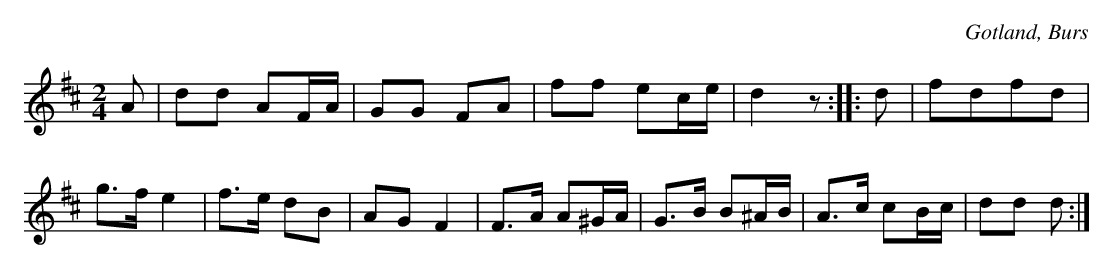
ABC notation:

X:1
T:
O:Gotland, Burs
M:2/4
L:1/16
K:D
A2|d2d2 A2FA|G2G2 F2A2|f2f2 e2ce|d4 z2::d2|f2d2f2d2|
g3f e4|f3e d2B2|A2G2 F4|F3A A2^GA|G3B B2^AB|A3c c2Bc|d2d2 d2:|
